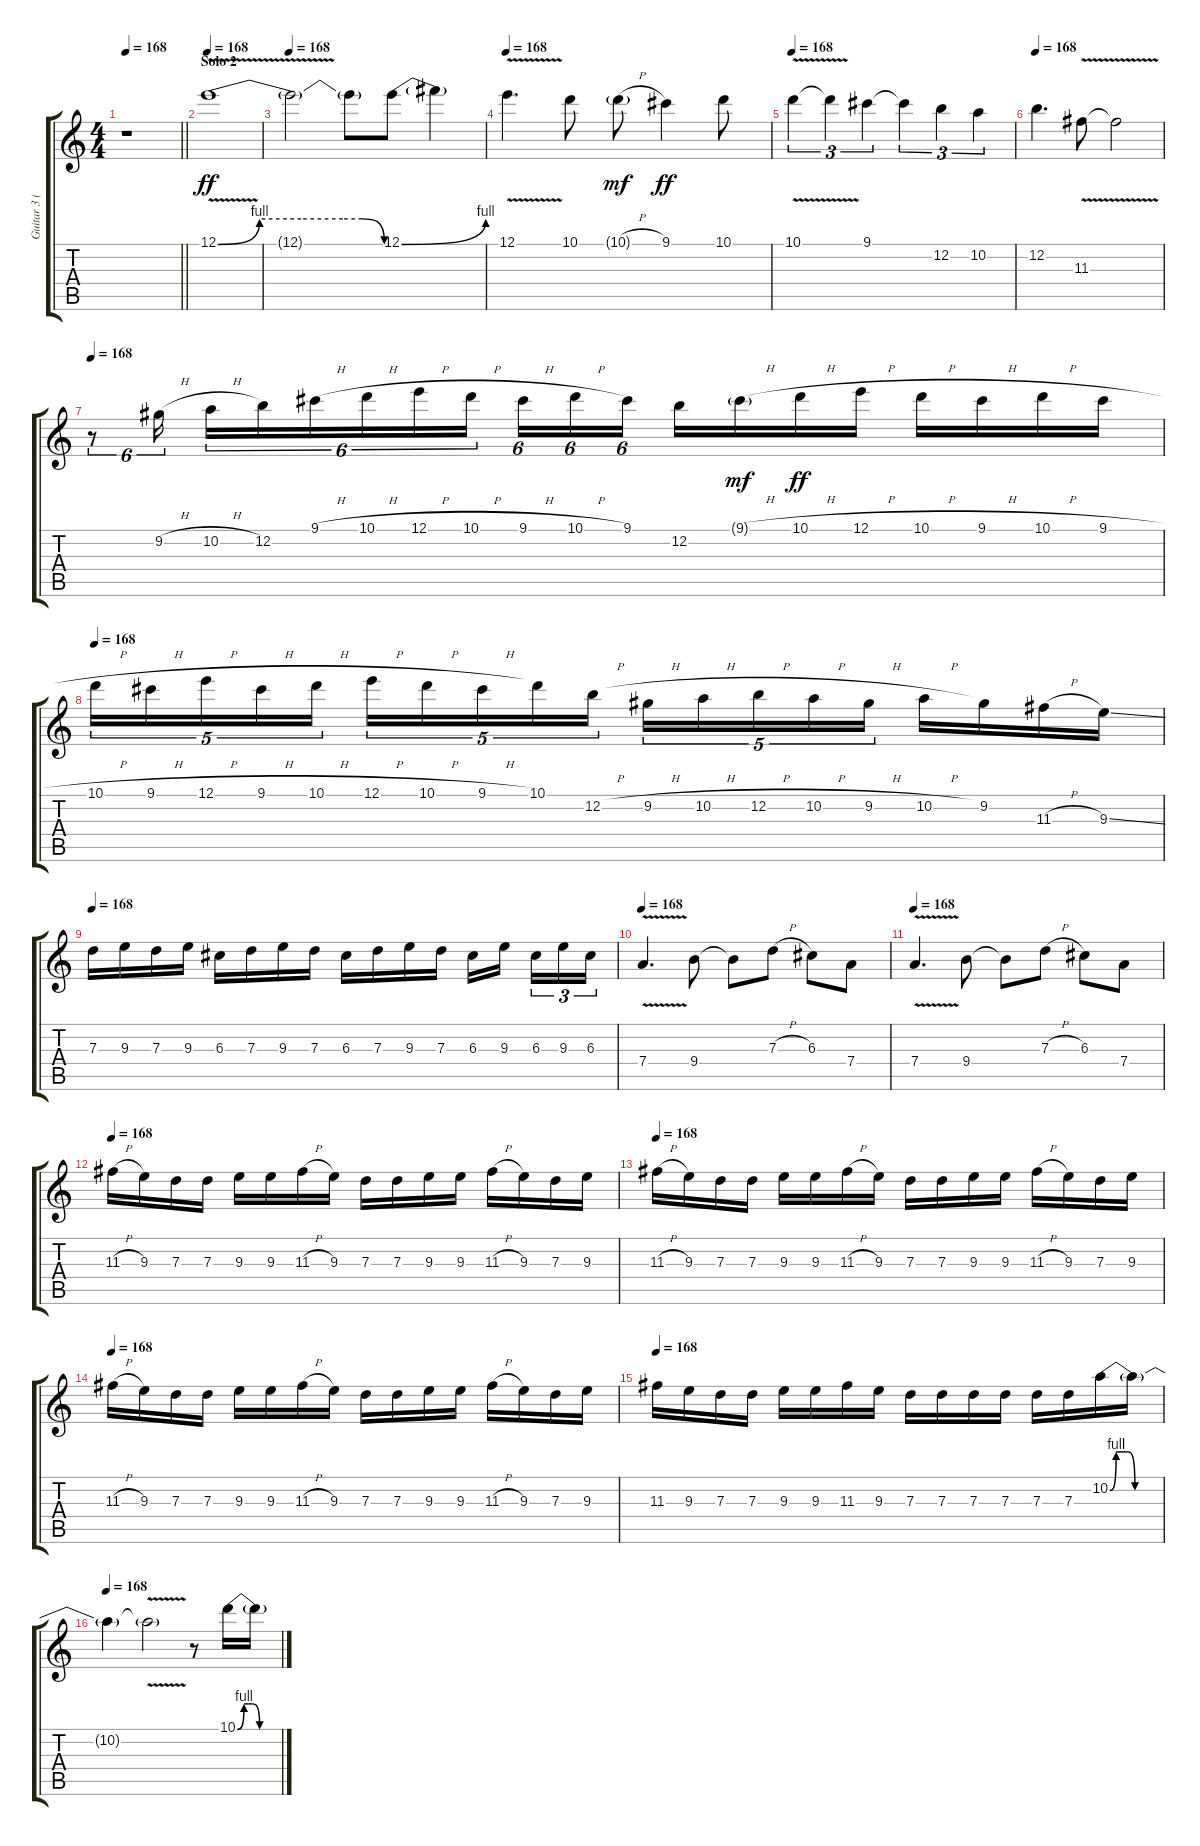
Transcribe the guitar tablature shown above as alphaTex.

\track ("Guitar 3 (fills and Solo)" "Guitar 3 (") {instrument distortionguitar}
\staff {score tabs}
\tuning (E4 B3 G3 D3 A2 E2) {hide}
\ts (4 4)
\tempo 168
\clef g2
\barLineRight lightlight
\ks c
r.1{dy ff} |
\section ("" "Solo 2")
\tempo 168
12.1{be (custom 0 0 15 4 30 4 45 4 52 4 60 0) v}.1 |
\tempo 168
12.1{t}.2 12.1{t}.8 12.1{be (bend 0 0 60 4)}.8 12.1{t}.4 |
\tempo 168
12.1{v}.4{d} 10.1.8 10.1{h g}.8{dy mf} 9.1.4{dy ff} 10.1.8 |
\tempo 168
10.1{v}.4{tu (3 2)} 10.1{t}.4{tu (3 2)} 9.1.4{tu (3 2)} 9.1{t}.4{tu (3 2)} 12.2.4{tu (3 2)} 10.2.4{tu (3 2)} |
\tempo 168
12.2.4{d} 11.3{v}.8 11.3{t}.2 |
\tempo 168
r.8{tu (6 4)} 9.2{h}.16{tu (6 4)} 10.2{h}.16{tu (6 4)} 12.2.16{tu (6 4)} 9.1{h}.16{tu (6 4)} 10.1{h}.16{tu (6 4)} 12.1{h}.16{tu (6 4)} 10.1{h}.16{tu (6 4)} 9.1{h}.16{tu (6 4)} 10.1{h}.16{tu (6 4)} 9.1.16{tu (6 4)} 12.2.16 9.1{h g}.16{dy mf} 10.1{h}.16{dy ff} 12.1{h}.16 10.1{h}.16 9.1{h}.16 10.1{h}.16 9.1{h}.16 |
\tempo 168
10.1{h}.16{tu (5 4)} 9.1{h}.16{tu (5 4)} 12.1{h}.16{tu (5 4)} 9.1{h}.16{tu (5 4)} 10.1{h}.16{tu (5 4)} 12.1{h}.16{tu (5 4)} 10.1{h}.16{tu (5 4)} 9.1{h}.16{tu (5 4)} 10.1.16{tu (5 4)} 12.2{h}.16{tu (5 4)} 9.2{h}.16{tu (5 4)} 10.2{h}.16{tu (5 4)} 12.2{h}.16{tu (5 4)} 10.2{h}.16{tu (5 4)} 9.2{h}.16{tu (5 4)} 10.2{h}.16 9.2.16 11.3{h}.16 9.3{ss}.16 |
\tempo 168
7.3.16 9.3.16 7.3.16 9.3.16 6.3.16 7.3.16 9.3.16 7.3.16 6.3.16 7.3.16 9.3.16 7.3.16 6.3.16 9.3.16 6.3.16{tu (3 2)} 9.3.16{tu (3 2)} 6.3.16{tu (3 2)} |
\tempo 168
7.4{v}.4{d} 9.4.8 9.4{t}.8 7.3{h}.8 6.3.8 7.4.8 |
\tempo 168
7.4{v}.4{d} 9.4.8 9.4{t}.8 7.3{h}.8 6.3.8 7.4.8 |
\tempo 168
11.3{h}.16 9.3.16 7.3.16 7.3.16 9.3.16 9.3.16 11.3{h}.16 9.3.16 7.3.16 7.3.16 9.3.16 9.3.16 11.3{h}.16 9.3.16 7.3.16 9.3.16 |
\tempo 168
11.3{h}.16 9.3.16 7.3.16 7.3.16 9.3.16 9.3.16 11.3{h}.16 9.3.16 7.3.16 7.3.16 9.3.16 9.3.16 11.3{h}.16 9.3.16 7.3.16 9.3.16 |
\tempo 168
11.3{h}.16 9.3.16 7.3.16 7.3.16 9.3.16 9.3.16 11.3{h}.16 9.3.16 7.3.16 7.3.16 9.3.16 9.3.16 11.3{h}.16 9.3.16 7.3.16 9.3.16 |
\tempo 168
11.3.16 9.3.16 7.3.16 7.3.16 9.3.16 9.3.16 11.3.16 9.3.16 7.3.16 7.3.16 7.3.16 7.3.16 7.3.16 7.3.16 10.2{be (custom 0 0 7 4 15 4 20 4 28 0 33 0 38 0 45 0 60 0)}.16 10.2{t}.16 |
\tempo 168
10.2{t}.4 10.2{v t}.2 r.8 10.1{be (custom 0 0 9 4 15 4 20 4 30 0 35 0 45 0 60 0)}.16 10.1{t}.16
